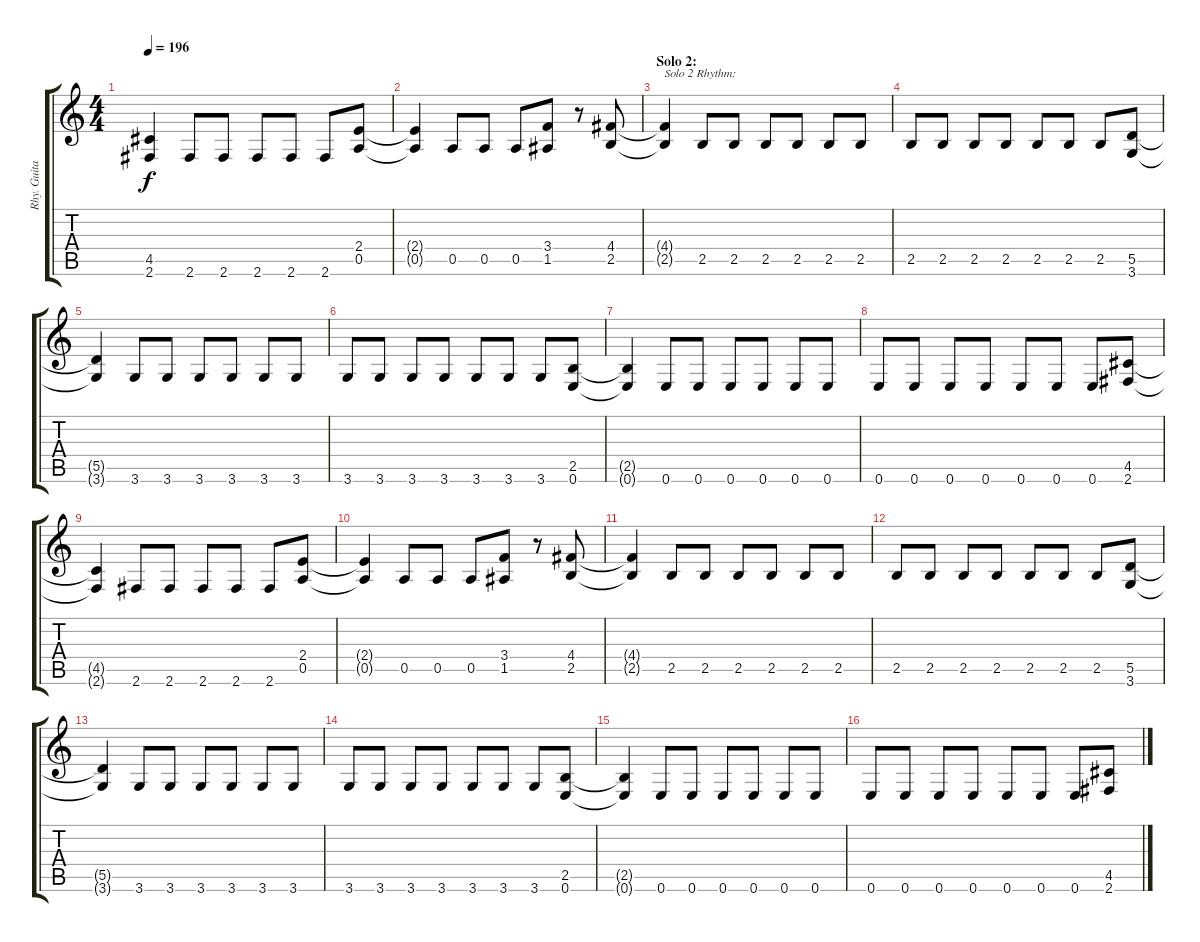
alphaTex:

\track ("Rhy. Guitar 1" "Rhy. Guita") {instrument distortionguitar}
\staff {score tabs}
\tuning (E4 B3 G3 D3 A2 E2) {hide}
\ts (4 4)
\tempo 196
\clef g2
\ks c
(4.5{t} 2.6{t}).4{dy f} 2.6.8 2.6.8 2.6.8 2.6.8 2.6.8 (2.4 0.5).8 |
(2.4{t} 0.5{t}).4 0.5.8 0.5.8 0.5.8 (3.4 1.5).8 r.8 (4.4 2.5).8 |
\section ("" "Solo 2:")
(4.4{t} 2.5{t}).4{txt "Solo 2 Rhythm:"} 2.5.8 2.5.8 2.5.8 2.5.8 2.5.8 2.5.8 |
2.5.8 2.5.8 2.5.8 2.5.8 2.5.8 2.5.8 2.5.8 (5.5 3.6).8 |
(5.5{t} 3.6{t}).4 3.6.8 3.6.8 3.6.8 3.6.8 3.6.8 3.6.8 |
3.6.8 3.6.8 3.6.8 3.6.8 3.6.8 3.6.8 3.6.8 (2.5 0.6).8 |
(2.5{t} 0.6{t}).4 0.6.8 0.6.8 0.6.8 0.6.8 0.6.8 0.6.8 |
0.6.8 0.6.8 0.6.8 0.6.8 0.6.8 0.6.8 0.6.8 (4.5 2.6).8 |
(4.5{t} 2.6{t}).4 2.6.8 2.6.8 2.6.8 2.6.8 2.6.8 (2.4 0.5).8 |
(2.4{t} 0.5{t}).4 0.5.8 0.5.8 0.5.8 (3.4 1.5).8 r.8 (4.4 2.5).8 |
(4.4{t} 2.5{t}).4 2.5.8 2.5.8 2.5.8 2.5.8 2.5.8 2.5.8 |
2.5.8 2.5.8 2.5.8 2.5.8 2.5.8 2.5.8 2.5.8 (5.5 3.6).8 |
(5.5{t} 3.6{t}).4 3.6.8 3.6.8 3.6.8 3.6.8 3.6.8 3.6.8 |
3.6.8 3.6.8 3.6.8 3.6.8 3.6.8 3.6.8 3.6.8 (2.5 0.6).8 |
(2.5{t} 0.6{t}).4 0.6.8 0.6.8 0.6.8 0.6.8 0.6.8 0.6.8 |
0.6.8 0.6.8 0.6.8 0.6.8 0.6.8 0.6.8 0.6.8 (4.5 2.6).8
